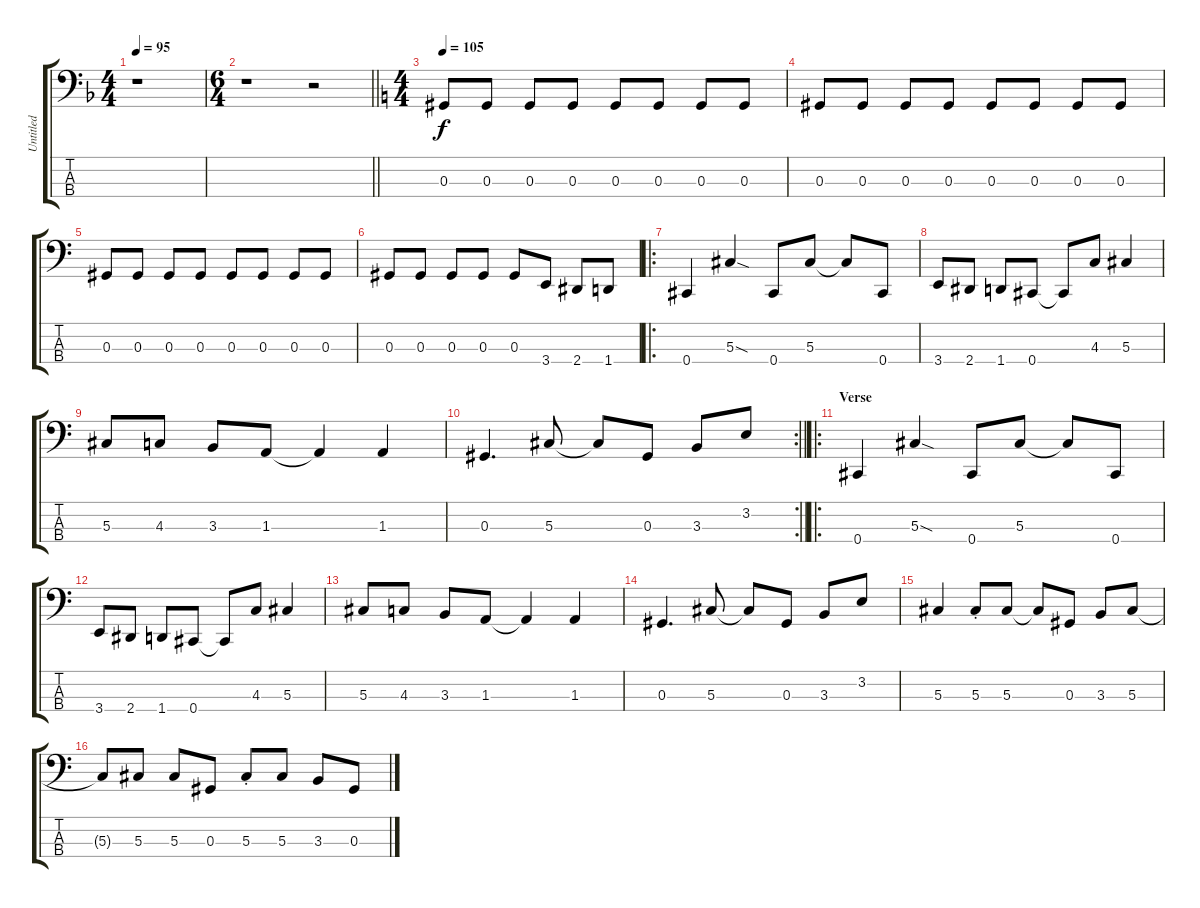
\track ("Untitled" "Untitled") {instrument electricbasspick}
\staff {score tabs}
\tuning (Gb2 Db2 Ab1 Db1) {hide}
\ts (4 4)
\tempo 95
\clef f4
\ks f
r.1{dy f} |
\ts (6 4)
\barLineRight lightlight
r.1 r.2 |
\ts (4 4)
\tempo 107
\tempo 105
\ks c
0.3.8 0.3.8 0.3.8 0.3.8 0.3.8 0.3.8 0.3.8 0.3.8 |
0.3.8 0.3.8 0.3.8 0.3.8 0.3.8 0.3.8 0.3.8 0.3.8 |
0.3.8 0.3.8 0.3.8 0.3.8 0.3.8 0.3.8 0.3.8 0.3.8 |
0.3.8 0.3.8 0.3.8 0.3.8 0.3.8 3.4.8 2.4.8 1.4.8 |
\ro
0.4.4 5.3{sod}.4 0.4.8 5.3.8 5.3{t}.8 0.4.8 |
3.4.8 2.4.8 1.4.8 0.4.8 0.4{t}.8 4.3.8 5.3.4 |
5.3.8 4.3.8 3.3.8 1.3.8 1.3{t}.4 1.3.4 |
\rc 2
\barLineRight lightlight
0.3.4{d} 5.3.8 5.3{t}.8 0.3.8 3.3.8 3.2.8 |
\ro
\section ("" "Verse ")
0.4.4 5.3{sod}.4 0.4.8 5.3.8 5.3{t}.8 0.4.8 |
3.4.8 2.4.8 1.4.8 0.4.8 0.4{t}.8 4.3.8 5.3.4 |
5.3.8 4.3.8 3.3.8 1.3.8 1.3{t}.4 1.3.4 |
0.3.4{d} 5.3.8 5.3{t}.8 0.3.8 3.3.8 3.2.8 |
5.3.4 5.3{st}.8 5.3.8 5.3{t}.8 0.3.8 3.3.8 5.3.8 |
5.3{t}.8 5.3.8 5.3.8 0.3.8 5.3{st}.8 5.3.8 3.3.8 0.3.8
